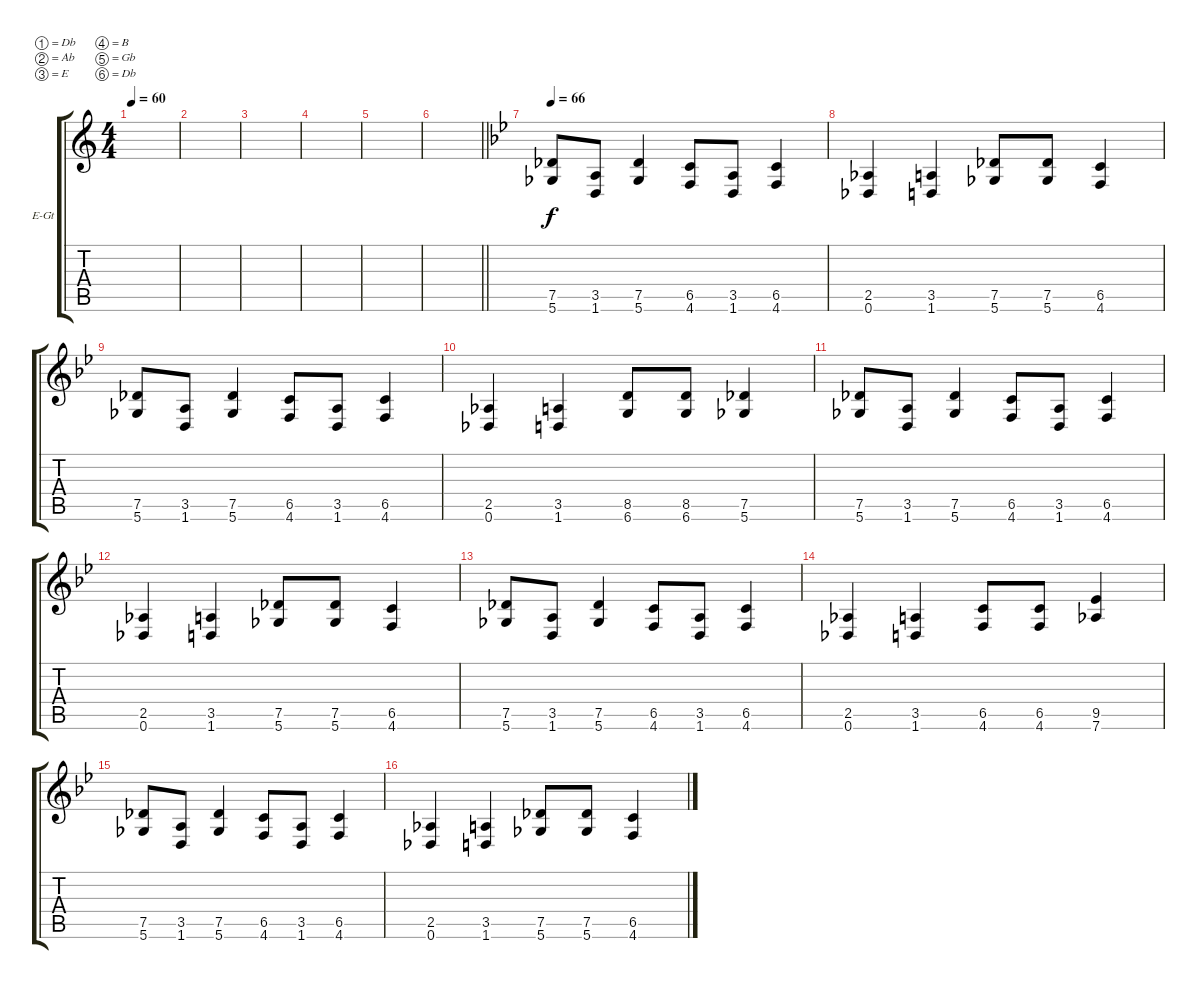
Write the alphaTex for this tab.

\bracketExtendMode groupsimilarinstruments
\firstSystemTrackNameOrientation horizontal
\otherSystemsTrackNameOrientation horizontal
\track ("Guitar 1" "E-Gt") {instrument distortionguitar}
\staff {score tabs}
\tuning (Db4 Ab3 E3 B2 Gb2 Db2)
\ts (4 4)
\tempo 60
\clef g2
\ks c
|
|
|
|
|
\barLineRight lightlight
|
\tempo 66
\ks gminor
(5.6 7.5).8 (3.5 1.6).8 (7.5 5.6).4 (4.6 6.5).8 (3.5 1.6).8 (6.5 4.6).4 |
(0.6 2.5).4 (1.6 3.5).4 (7.5 5.6).8 (7.5 5.6).8 (4.6 6.5).4 |
(5.6 7.5).8 (3.5 1.6).8 (7.5 5.6).4 (4.6 6.5).8 (3.5 1.6).8 (6.5 4.6).4 |
(0.6 2.5).4 (1.6 3.5).4 (8.5 6.6).8 (8.5 6.6).8 (5.6 7.5).4 |
(5.6 7.5).8 (3.5 1.6).8 (7.5 5.6).4 (4.6 6.5).8 (3.5 1.6).8 (6.5 4.6).4 |
(0.6 2.5).4 (1.6 3.5).4 (7.5 5.6).8 (7.5 5.6).8 (4.6 6.5).4 |
(5.6 7.5).8 (3.5 1.6).8 (7.5 5.6).4 (4.6 6.5).8 (3.5 1.6).8 (6.5 4.6).4 |
(0.6 2.5).4 (1.6 3.5).4 (6.5 4.6).8 (6.5 4.6).8 (7.6 9.5).4 |
(5.6 7.5).8 (3.5 1.6).8 (7.5 5.6).4 (4.6 6.5).8 (3.5 1.6).8 (6.5 4.6).4 |
(0.6 2.5).4 (1.6 3.5).4 (7.5 5.6).8 (7.5 5.6).8 (4.6 6.5).4
